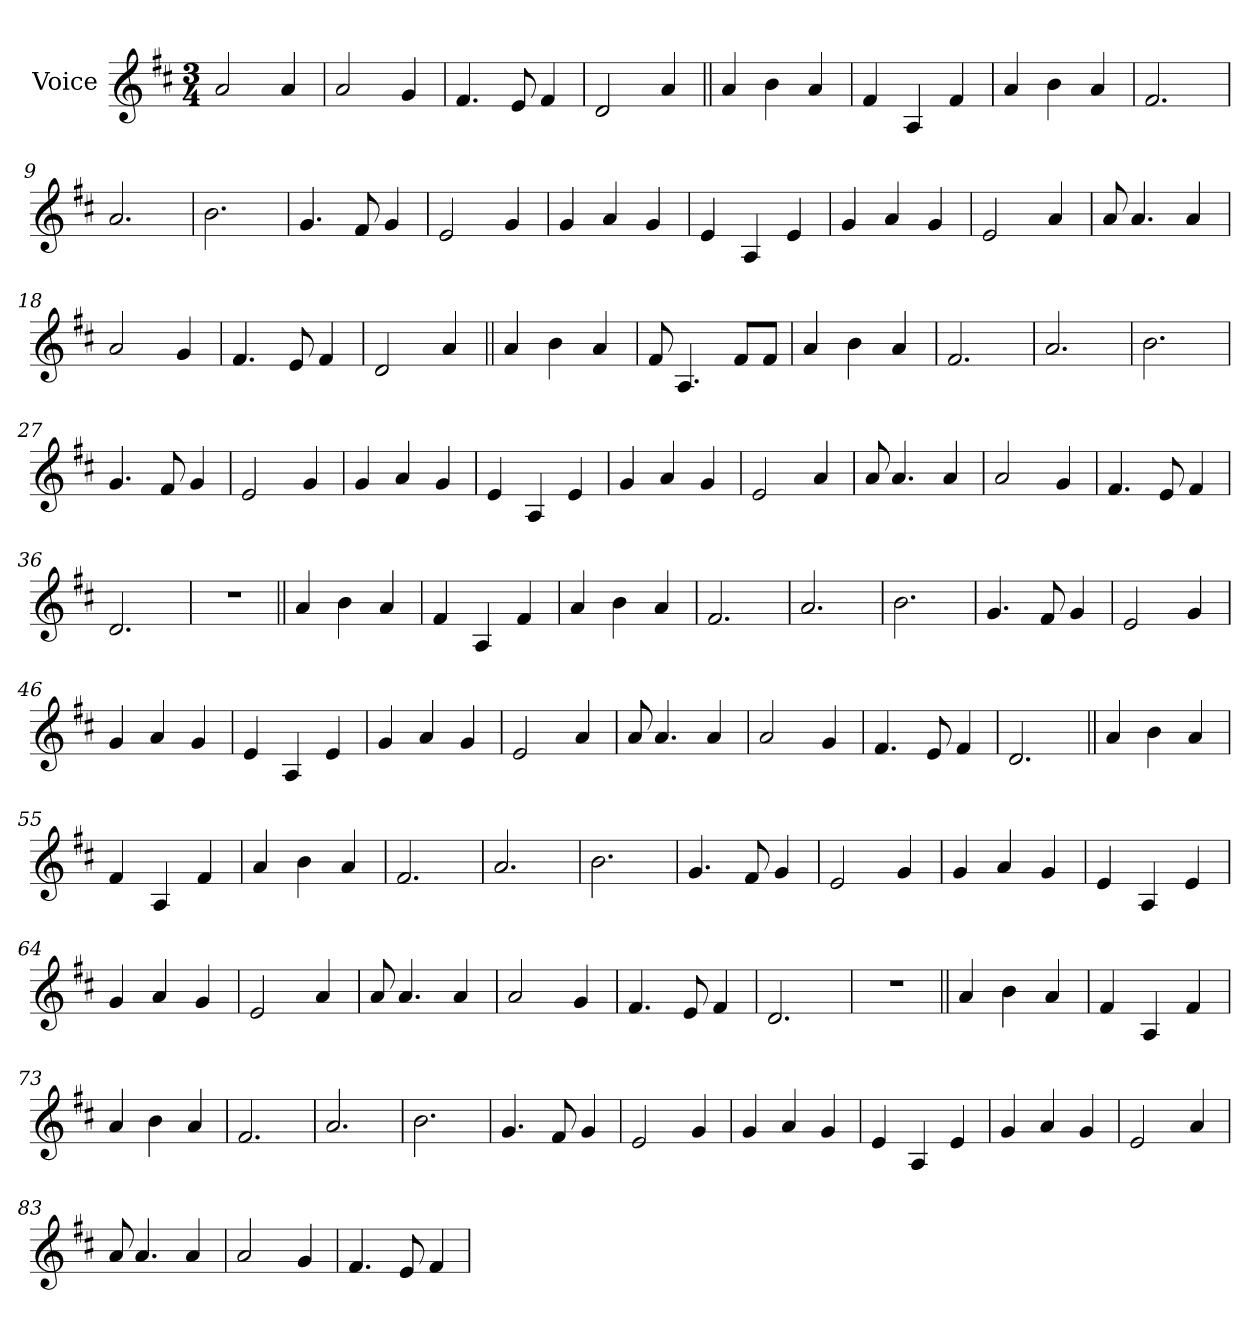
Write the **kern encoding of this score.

**kern
*part1
*staff1
*I"Voice
*I'Vc.
*clefG2
*k[f#c#]
*M3/4
*MM180
=1
2a!
4a!
=2
2a!
4g!
=3
4.f#!
8e!
4f#!
=4
2d!
4a
=5||
4a
4b
4a
=6
4f#
4A
4f#
=7
4a
4b
4a
=8
2.f#
=9
2.a
=10
2.b
=11
4.g
8f#
4g
=12
2e
4g
=13
4g
4a
4g
=14
4e
4A
4e
=15
4g
4a
4g
=16
2e
4a
=17
8a
4.a
4a
=18
2a
4g
=19
4.f#
8e
4f#
=20
2d
4a
=21||
4a
4b
4a
=22
8f#
4.A
8f#L
8f#J
=23
4a
4b
4a
=24
2.f#
=25
2.a
=26
2.b
=27
4.g
8f#
4g
=28
2e
4g
=29
4g
4a
4g
=30
4e
4A
4e
=31
4g
4a
4g
=32
2e
4a
=33
8a
4.a
4a
=34
2a
4g
=35
4.f#
8e
4f#
=36
2.d
=37
2.r
=38||
4a
4b
4a
=39
4f#
4A
4f#
=40
4a
4b
4a
=41
2.f#
=42
2.a
=43
2.b
=44
4.g
8f#
4g
=45
2e
4g
=46
4g
4a
4g
=47
4e
4A
4e
=48
4g
4a
4g
=49
2e
4a
=50
8a
4.a
4a
=51
2a
4g
=52
4.f#
8e
4f#
=53
2.d
=54||
4a
4b
4a
=55
4f#
4A
4f#
=56
4a
4b
4a
=57
2.f#
=58
2.a
=59
2.b
=60
4.g
8f#
4g
=61
2e
4g
=62
4g
4a
4g
=63
4e
4A
4e
=64
4g
4a
4g
=65
2e
4a
=66
8a
4.a
4a
=67
2a
4g
=68
4.f#
8e
4f#
=69
2.d
=70
2.r
=71||
4a
4b
4a
=72
4f#
4A
4f#
=73
4a
4b
4a
=74
2.f#
=75
2.a
=76
2.b
=77
4.g
8f#
4g
=78
2e
4g
=79
4g
4a
4g
=80
4e
4A
4e
=81
4g
4a
4g
=82
2e
4a
=83
8a
4.a
4a
=84
2a
4g
=85
4.f#
8e
4f#
=
*-
